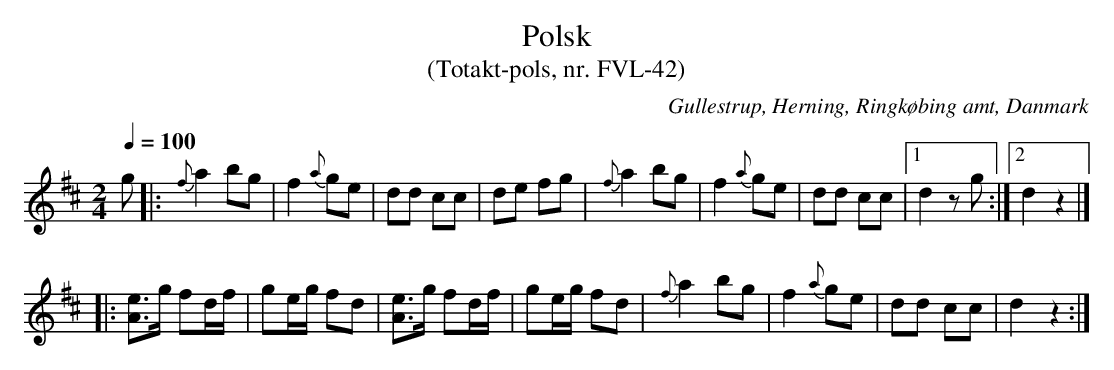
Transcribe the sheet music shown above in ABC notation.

X:1
T:Polsk
T:(Totakt-pols, nr. FVL-42)
O:Gullestrup, Herning, Ringkøbing amt, Danmark
M:2/4
L:1/8
Q:1/4=100
K:D
g |: {f}a2 bg | f2 {a}ge | dd cc | de fg | {f}a2 bg | f2 {a}ge | dd cc |1 d2 zg :|2 d2 z2 |]
|: [Ae]>g fd/f/ | ge/g/ fd | [Ae]>g fd/f/ | ge/g/ fd | {f}a2 bg | f2 {a}ge | dd cc | d2 z2 :|
